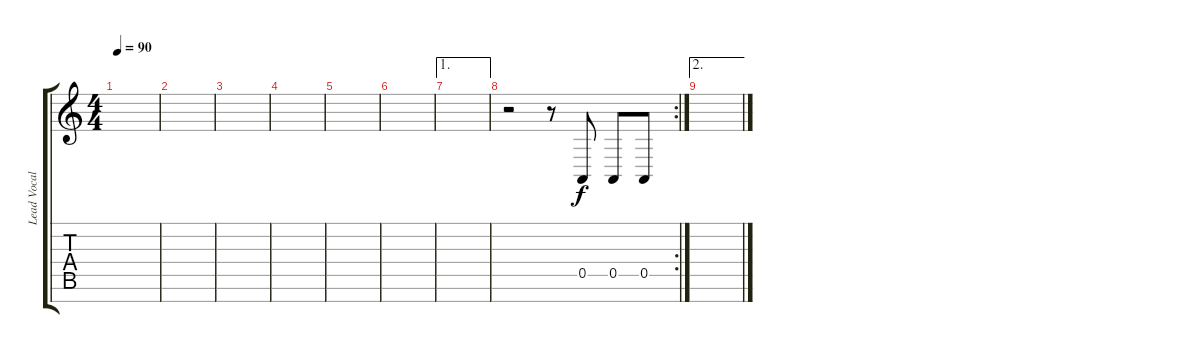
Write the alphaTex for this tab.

\track ("Lead Vocals" "Lead Vocal") {instrument lead6voice}
\staff {score tabs}
\tuning (E4 B3 G3 D3 A2 E2 B1) {hide}
\ts (4 4)
\tempo 90
\clef g2
\ks c
|
|
|
|
|
|
\ae 1
|
\rc 2
r.2 r.8 0.5.8 0.5.8 0.5.8 |
\ae 2
